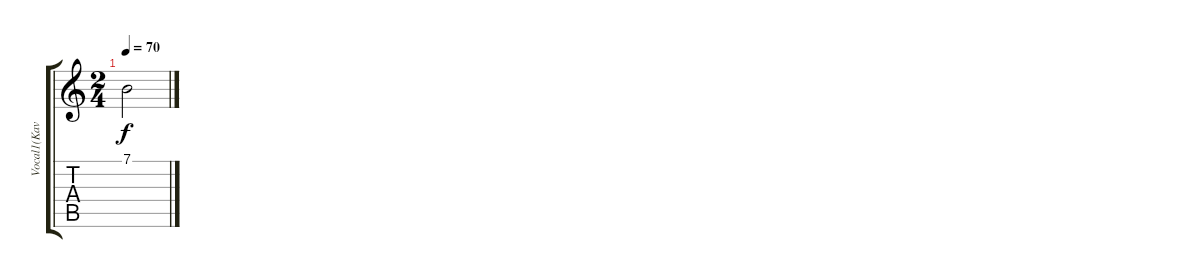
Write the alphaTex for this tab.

\track ("Vocal1(Kaveh)" "Vocal1(Kav") {instrument trumpet}
\staff {score tabs}
\tuning (E4 B3 G3 D3 A2 E2) {hide}
\ts (2 4)
\tempo 70
\clef g2
\ks c
7.1{t}.2{dy f}
